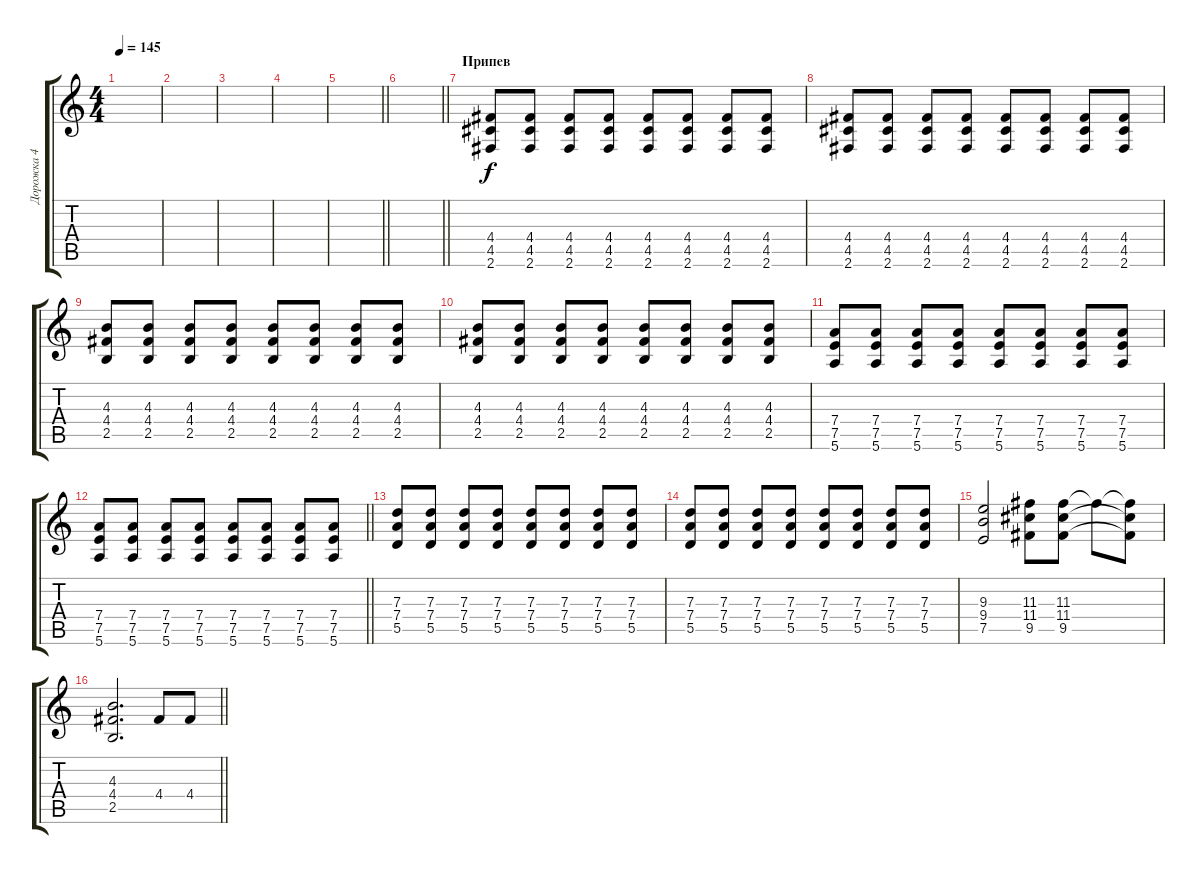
\track ("Дорожка 4" "Дорожка 4") {instrument distortionguitar}
\staff {score tabs}
\tuning (E4 B3 G3 D3 A2 E2) {hide}
\ts (4 4)
\tempo 145
\clef g2
\ks c
|
|
|
|
\barLineRight lightlight
|
\barLineRight lightlight
|
\section ("" "Припев")
(4.4 4.5 2.6).8{volume 8} (4.4 4.5 2.6).8 (4.4 4.5 2.6).8 (4.4 4.5 2.6).8 (4.4 4.5 2.6).8 (4.4 4.5 2.6).8 (4.4 4.5 2.6).8 (4.4 4.5 2.6).8 |
(4.4 4.5 2.6).8 (4.4 4.5 2.6).8 (4.4 4.5 2.6).8 (4.4 4.5 2.6).8 (4.4 4.5 2.6).8 (4.4 4.5 2.6).8 (4.4 4.5 2.6).8 (4.4 4.5 2.6).8 |
(4.3 4.4 2.5).8 (4.3 4.4 2.5).8 (4.3 4.4 2.5).8 (4.3 4.4 2.5).8 (4.3 4.4 2.5).8 (4.3 4.4 2.5).8 (4.3 4.4 2.5).8 (4.3 4.4 2.5).8 |
(4.3 4.4 2.5).8 (4.3 4.4 2.5).8 (4.3 4.4 2.5).8 (4.3 4.4 2.5).8 (4.3 4.4 2.5).8 (4.3 4.4 2.5).8 (4.3 4.4 2.5).8 (4.3 4.4 2.5).8 |
(7.4 7.5 5.6).8 (7.4 7.5 5.6).8 (7.4 7.5 5.6).8 (7.4 7.5 5.6).8 (7.4 7.5 5.6).8 (7.4 7.5 5.6).8 (7.4 7.5 5.6).8 (7.4 7.5 5.6).8 |
\barLineRight lightlight
(7.4 7.5 5.6).8 (7.4 7.5 5.6).8 (7.4 7.5 5.6).8 (7.4 7.5 5.6).8 (7.4 7.5 5.6).8 (7.4 7.5 5.6).8 (7.4 7.5 5.6).8 (7.4 7.5 5.6).8 |
(7.3 7.4 5.5).8 (7.3 7.4 5.5).8 (7.3 7.4 5.5).8 (7.3 7.4 5.5).8 (7.3 7.4 5.5).8 (7.3 7.4 5.5).8 (7.3 7.4 5.5).8 (7.3 7.4 5.5).8 |
(7.3 7.4 5.5).8 (7.3 7.4 5.5).8 (7.3 7.4 5.5).8 (7.3 7.4 5.5).8 (7.3 7.4 5.5).8 (7.3 7.4 5.5).8 (7.3 7.4 5.5).8 (7.3 7.4 5.5).8 |
(9.3 9.4 7.5).2{volume 16} (11.3 11.4 9.5).8 (11.3 11.4 9.5).8 11.3{t}.8 (11.3{t} 11.4{t} 9.5{t}).8 |
\barLineRight lightlight
(4.3 4.4 2.5).2{d} 4.4.8 4.4.8
